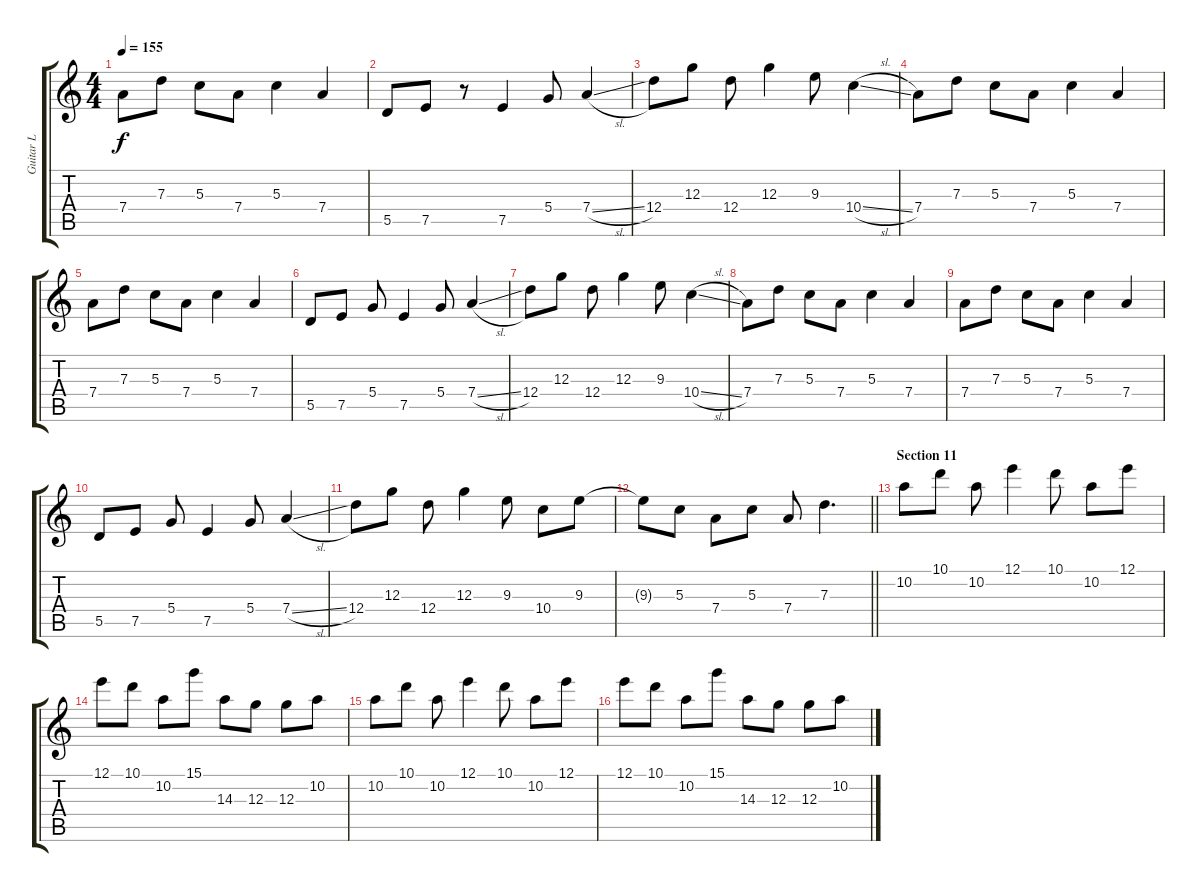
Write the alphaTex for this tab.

\track ("Guitar L" "Guitar L") {instrument electricguitarjazz}
\staff {score tabs}
\tuning (E4 B3 G3 D3 A2 D2) {hide}
\ts (4 4)
\tempo 155
\clef g2
\ks c
7.4.8{dy f} 7.3.8 5.3.8 7.4.8 5.3.4 7.4.4 |
5.5.8 7.5.8 r.8 7.5.4 5.4.8 7.4{sl}.4 |
12.4.8 12.3.8 12.4.8 12.3.4 9.3.8 10.4{sl}.4 |
7.4.8 7.3.8 5.3.8 7.4.8 5.3.4 7.4.4 |
7.4.8 7.3.8 5.3.8 7.4.8 5.3.4 7.4.4 |
5.5.8 7.5.8 5.4.8 7.5.4 5.4.8 7.4{sl}.4 |
12.4.8 12.3.8 12.4.8 12.3.4 9.3.8 10.4{sl}.4 |
7.4.8 7.3.8 5.3.8 7.4.8 5.3.4 7.4.4 |
7.4.8 7.3.8 5.3.8 7.4.8 5.3.4 7.4.4 |
5.5.8 7.5.8 5.4.8 7.5.4 5.4.8 7.4{sl}.4 |
12.4.8 12.3.8 12.4.8 12.3.4 9.3.8 10.4.8 9.3.8 |
\barLineRight lightlight
9.3{t}.8 5.3.8 7.4.8 5.3.8 7.4.8 7.3.4{d} |
\section ("" "Section 11")
10.2.8 10.1.8 10.2.8 12.1.4 10.1.8 10.2.8 12.1.8 |
12.1.8 10.1.8 10.2.8 15.1.8 14.3.8 12.3.8 12.3.8 10.2.8 |
10.2.8 10.1.8 10.2.8 12.1.4 10.1.8 10.2.8 12.1.8 |
12.1.8 10.1.8 10.2.8 15.1.8 14.3.8 12.3.8 12.3.8 10.2.8
